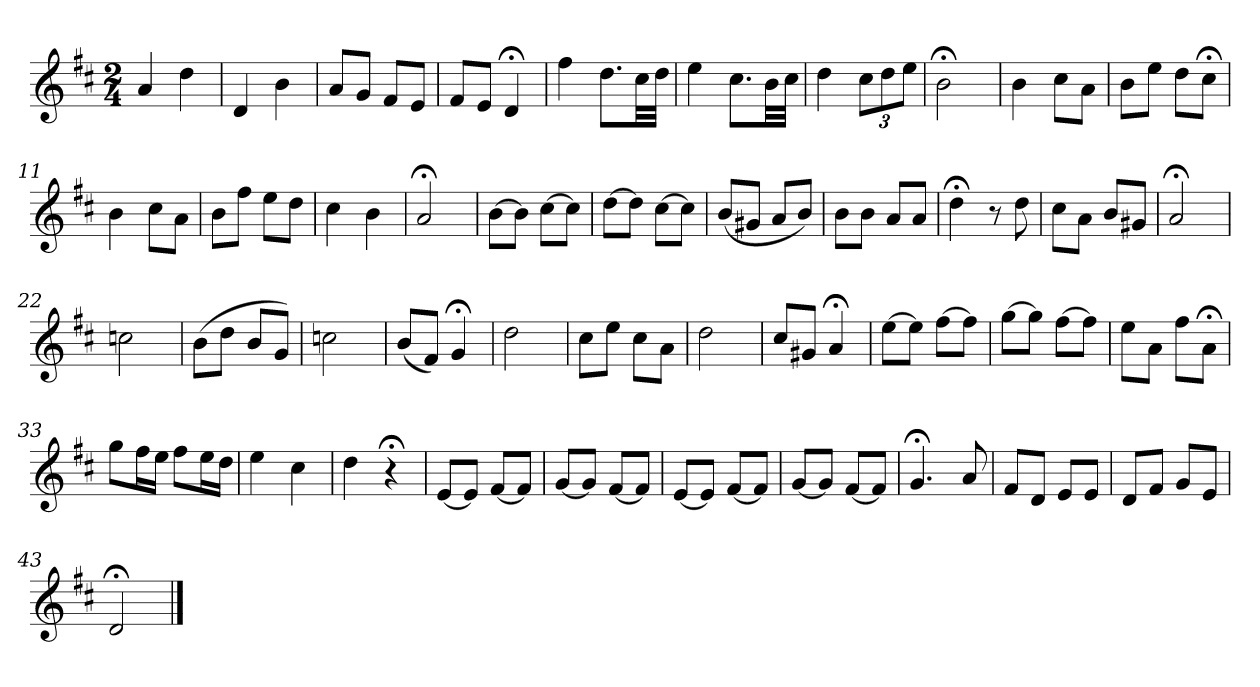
**kern
*part1
*staff1
*k[f#c#]
*D:
*M2/4
*MM120
=1
4a
4dd
=2
4d
4b
=3
8aL
8gJ
8f#L
8eJ
=4
8f#L
8eJ
4d;<
=5
4ff#
8.ddL
32cc#LL
32ddJJJ
=6
4ee
8.cc#L
32bLL
32cc#JJJ
=7
4dd
12cc#L
12dd
12eeJ
=8
2b;<
=9
4b
8cc#L
8aJ
=10
8bL
8eeJ
8ddL
8cc#;<J
=11
4b
8cc#L
8aJ
=12
8bL
8ff#J
8eeL
8ddJ
=13
4cc#
4b
=14
2a;<
=15
[8bL
8bJ]
[8cc#L
8cc#J]
=16
[8ddL
8ddJ]
[8cc#L
8cc#J]
=17
(8bL
8g#XJ
8aL
8bJ)
=18
8bL
8bJ
8aL
8aJ
=19
4dd;<
8r
8dd
=20
8cc#L
8aJ
8bL
8g#XJ
=21
2a;<
=22
2ccn
=23
(8bL
8ddJ
8bL
8gJ)
=24
2ccn
=25
(8bL
8f#J)
4g;<
=26
2dd
=27
8cc#L
8eeJ
8cc#L
8aJ
=28
2dd
=29
8cc#L
8g#XJ
4a;<
=30
[8eeL
8eeJ]
[8ff#L
8ff#J]
=31
[8ggL
8ggJ]
[8ff#L
8ff#J]
=32
8eeL
8aJ
8ff#L
8a;<J
=33
8ggL
16ff#L
16eeJJ
8ff#L
16eeL
16ddJJ
=34
4ee
4cc#
=35
4dd
4r;<
=36
[8eL
8eJ]
[8f#L
8f#J]
=37
[8gL
8gJ]
[8f#L
8f#J]
=38
[8eL
8eJ]
[8f#L
8f#J]
=39
[8gL
8gJ]
[8f#L
8f#J]
=40
4.g;<
8a
=41
8f#L
8dJ
8eL
8eJ
=42
8dL
8f#J
8gL
8eJ
=43
2d;<
==
*-
